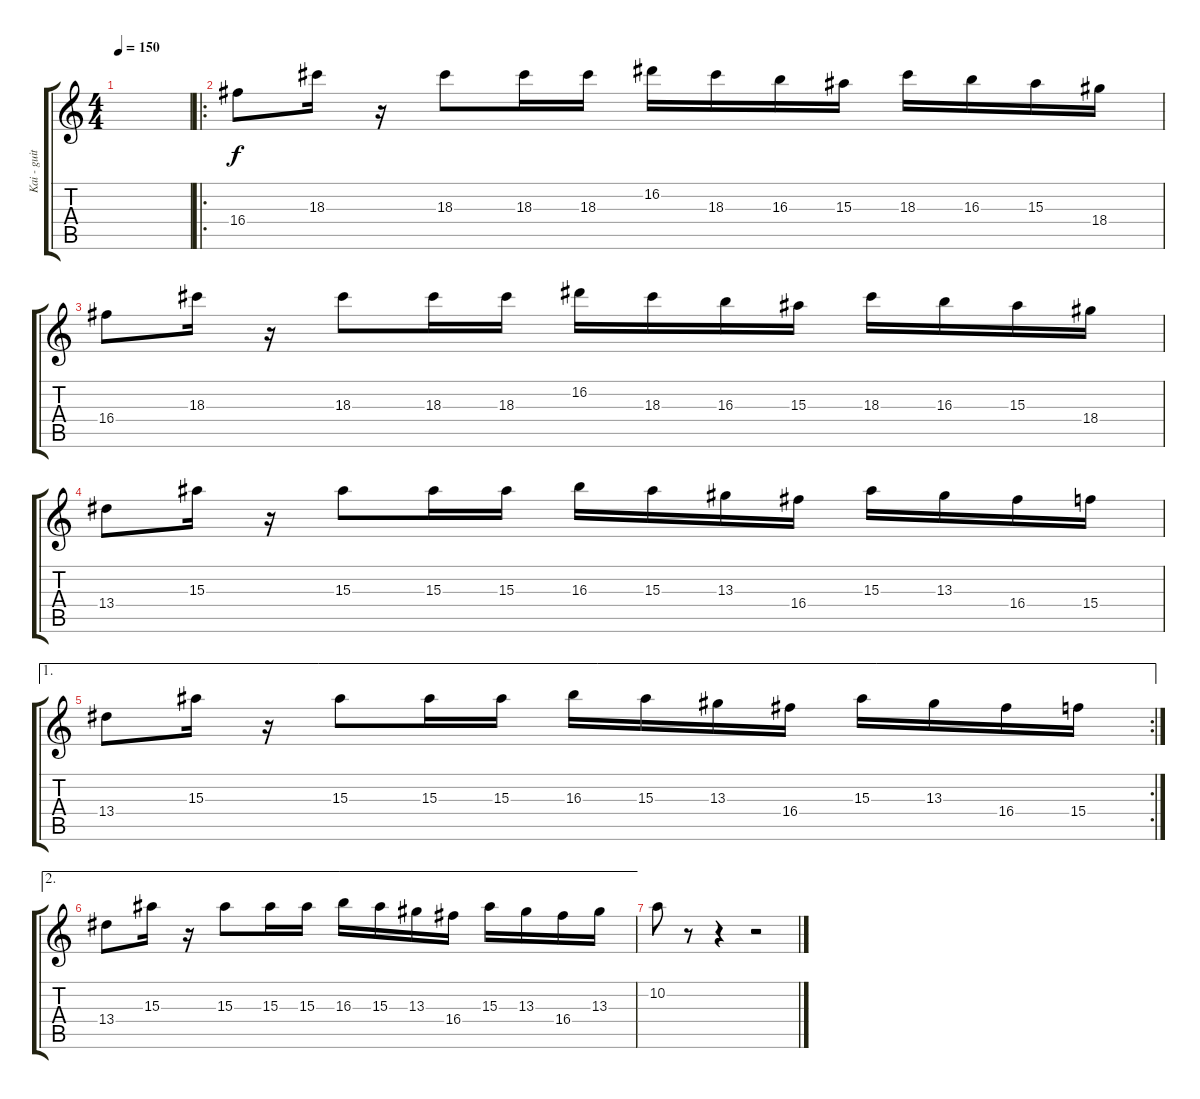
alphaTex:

\track ("Kai - guitare 3" "Kai - guit") {instrument distortionguitar}
\staff {score tabs}
\tuning (E4 B3 G3 D3 A2 E2) {hide}
\ts (4 4)
\tempo 150
\clef g2
\ks c
|
\ro
16.4.8 18.3.16 r.16 18.3.8 18.3.16 18.3.16 16.2.16 18.3.16 16.3.16 15.3.16 18.3.16 16.3.16 15.3.16 18.4.16 |
16.4.8 18.3.16 r.16 18.3.8 18.3.16 18.3.16 16.2.16 18.3.16 16.3.16 15.3.16 18.3.16 16.3.16 15.3.16 18.4.16 |
13.4.8 15.3.16 r.16 15.3.8 15.3.16 15.3.16 16.3.16 15.3.16 13.3.16 16.4.16 15.3.16 13.3.16 16.4.16 15.4.16 |
\ae 1
\rc 2
13.4.8 15.3.16 r.16 15.3.8 15.3.16 15.3.16 16.3.16 15.3.16 13.3.16 16.4.16 15.3.16 13.3.16 16.4.16 15.4.16 |
\ae 2
13.4.8 15.3.16 r.16 15.3.8 15.3.16 15.3.16 16.3.16 15.3.16 13.3.16 16.4.16 15.3.16 13.3.16 16.4.16 13.3.16 |
10.2.8 r.8 r.4 r.2
